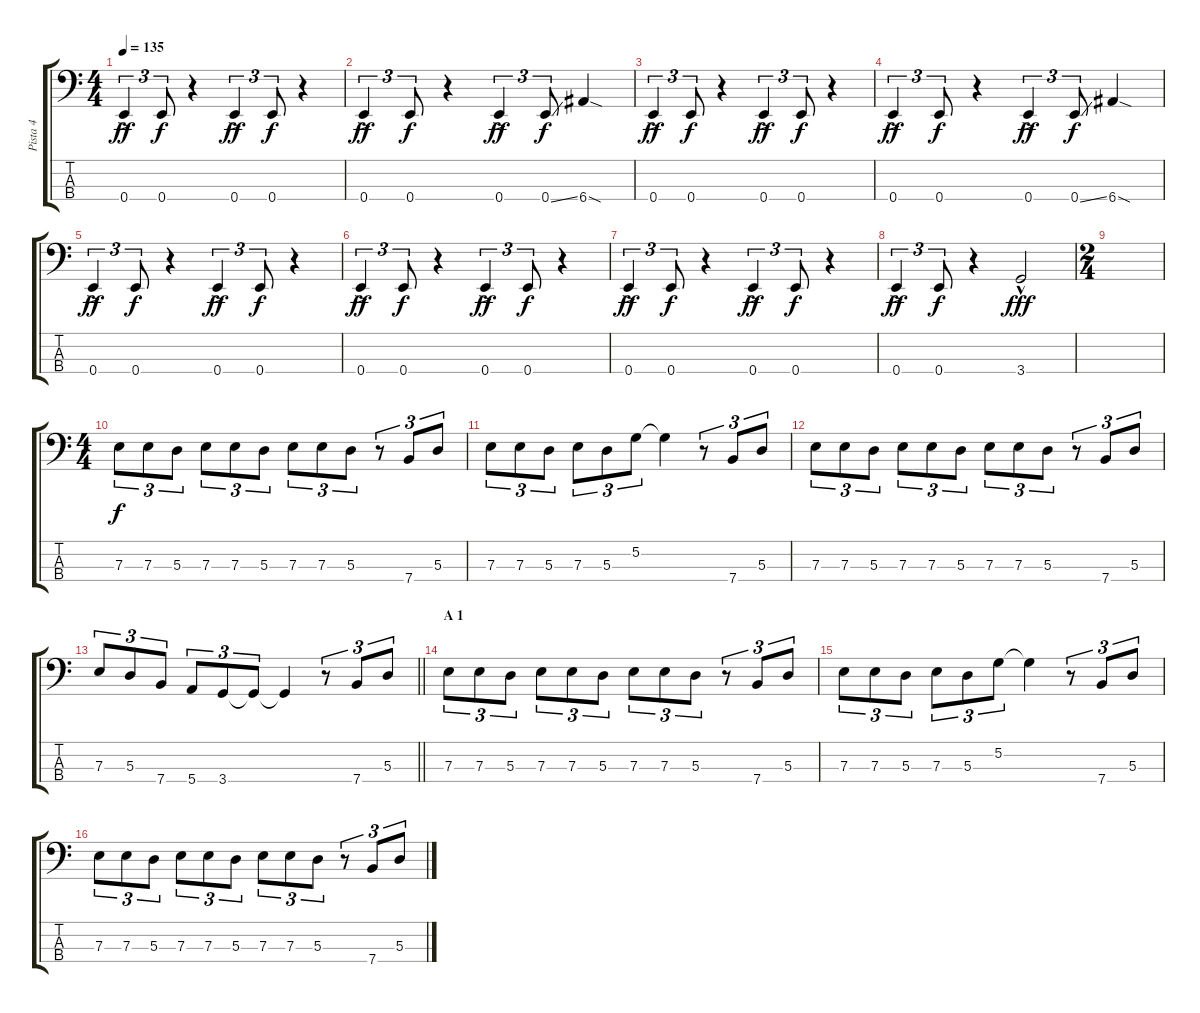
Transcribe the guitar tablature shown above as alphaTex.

\track ("Pista 4" "Pista 4") {instrument electricbassfinger}
\staff {score tabs}
\tuning (G2 D2 A1 E1) {hide}
\ts (4 4)
\tempo 135
\clef f4
\ks c
0.4{ac}.4{tu (3 2) dy ff instrument electricbassfinger} 0.4.8{tu (3 2) dy f} r.4 0.4{ac}.4{tu (3 2) dy ff} 0.4.8{tu (3 2) dy f} r.4 |
0.4{ac}.4{tu (3 2) dy ff} 0.4.8{tu (3 2) dy f} r.4 0.4{ac}.4{tu (3 2) dy ff} 0.4{ss}.8{tu (3 2) dy f} 6.4{sod}.4 |
0.4{ac}.4{tu (3 2) dy ff} 0.4.8{tu (3 2) dy f} r.4 0.4{ac}.4{tu (3 2) dy ff} 0.4.8{tu (3 2) dy f} r.4 |
0.4{ac}.4{tu (3 2) dy ff} 0.4.8{tu (3 2) dy f} r.4 0.4{ac}.4{tu (3 2) dy ff} 0.4{ss}.8{tu (3 2) dy f} 6.4{sod}.4 |
0.4{ac}.4{tu (3 2) dy ff} 0.4.8{tu (3 2) dy f} r.4 0.4{ac}.4{tu (3 2) dy ff} 0.4.8{tu (3 2) dy f} r.4 |
0.4{ac}.4{tu (3 2) dy ff} 0.4.8{tu (3 2) dy f} r.4 0.4{ac}.4{tu (3 2) dy ff} 0.4.8{tu (3 2) dy f} r.4 |
0.4{ac}.4{tu (3 2) dy ff} 0.4.8{tu (3 2) dy f} r.4 0.4{ac}.4{tu (3 2) dy ff} 0.4.8{tu (3 2) dy f} r.4 |
0.4{ac}.4{tu (3 2) dy ff} 0.4.8{tu (3 2) dy f} r.4 3.4{hac}.2{dy fff} |
\ts (2 4)
|
\ts (4 4)
7.3.8{tu (3 2) dy f} 7.3.8{tu (3 2)} 5.3.8{tu (3 2)} 7.3.8{tu (3 2)} 7.3.8{tu (3 2)} 5.3.8{tu (3 2)} 7.3.8{tu (3 2)} 7.3.8{tu (3 2)} 5.3.8{tu (3 2)} r.8{tu (3 2)} 7.4.8{tu (3 2)} 5.3.8{tu (3 2)} |
7.3.8{tu (3 2)} 7.3.8{tu (3 2)} 5.3.8{tu (3 2)} 7.3.8{tu (3 2)} 5.3.8{tu (3 2)} 5.2.8{tu (3 2)} 5.2{t}.4 r.8{tu (3 2)} 7.4.8{tu (3 2)} 5.3.8{tu (3 2)} |
7.3.8{tu (3 2)} 7.3.8{tu (3 2)} 5.3.8{tu (3 2)} 7.3.8{tu (3 2)} 7.3.8{tu (3 2)} 5.3.8{tu (3 2)} 7.3.8{tu (3 2)} 7.3.8{tu (3 2)} 5.3.8{tu (3 2)} r.8{tu (3 2)} 7.4.8{tu (3 2)} 5.3.8{tu (3 2)} |
\barLineRight lightlight
7.3.8{tu (3 2)} 5.3.8{tu (3 2)} 7.4.8{tu (3 2)} 5.4.8{tu (3 2)} 3.4.8{tu (3 2)} 3.4{t}.8{tu (3 2)} 3.4{t}.4 r.8{tu (3 2)} 7.4.8{tu (3 2)} 5.3.8{tu (3 2)} |
\section ("" "A 1")
7.3.8{tu (3 2)} 7.3.8{tu (3 2)} 5.3.8{tu (3 2)} 7.3.8{tu (3 2)} 7.3.8{tu (3 2)} 5.3.8{tu (3 2)} 7.3.8{tu (3 2)} 7.3.8{tu (3 2)} 5.3.8{tu (3 2)} r.8{tu (3 2)} 7.4.8{tu (3 2)} 5.3.8{tu (3 2)} |
7.3.8{tu (3 2)} 7.3.8{tu (3 2)} 5.3.8{tu (3 2)} 7.3.8{tu (3 2)} 5.3.8{tu (3 2)} 5.2.8{tu (3 2)} 5.2{t}.4 r.8{tu (3 2)} 7.4.8{tu (3 2)} 5.3.8{tu (3 2)} |
7.3.8{tu (3 2)} 7.3.8{tu (3 2)} 5.3.8{tu (3 2)} 7.3.8{tu (3 2)} 7.3.8{tu (3 2)} 5.3.8{tu (3 2)} 7.3.8{tu (3 2)} 7.3.8{tu (3 2)} 5.3.8{tu (3 2)} r.8{tu (3 2)} 7.4.8{tu (3 2)} 5.3.8{tu (3 2)}
